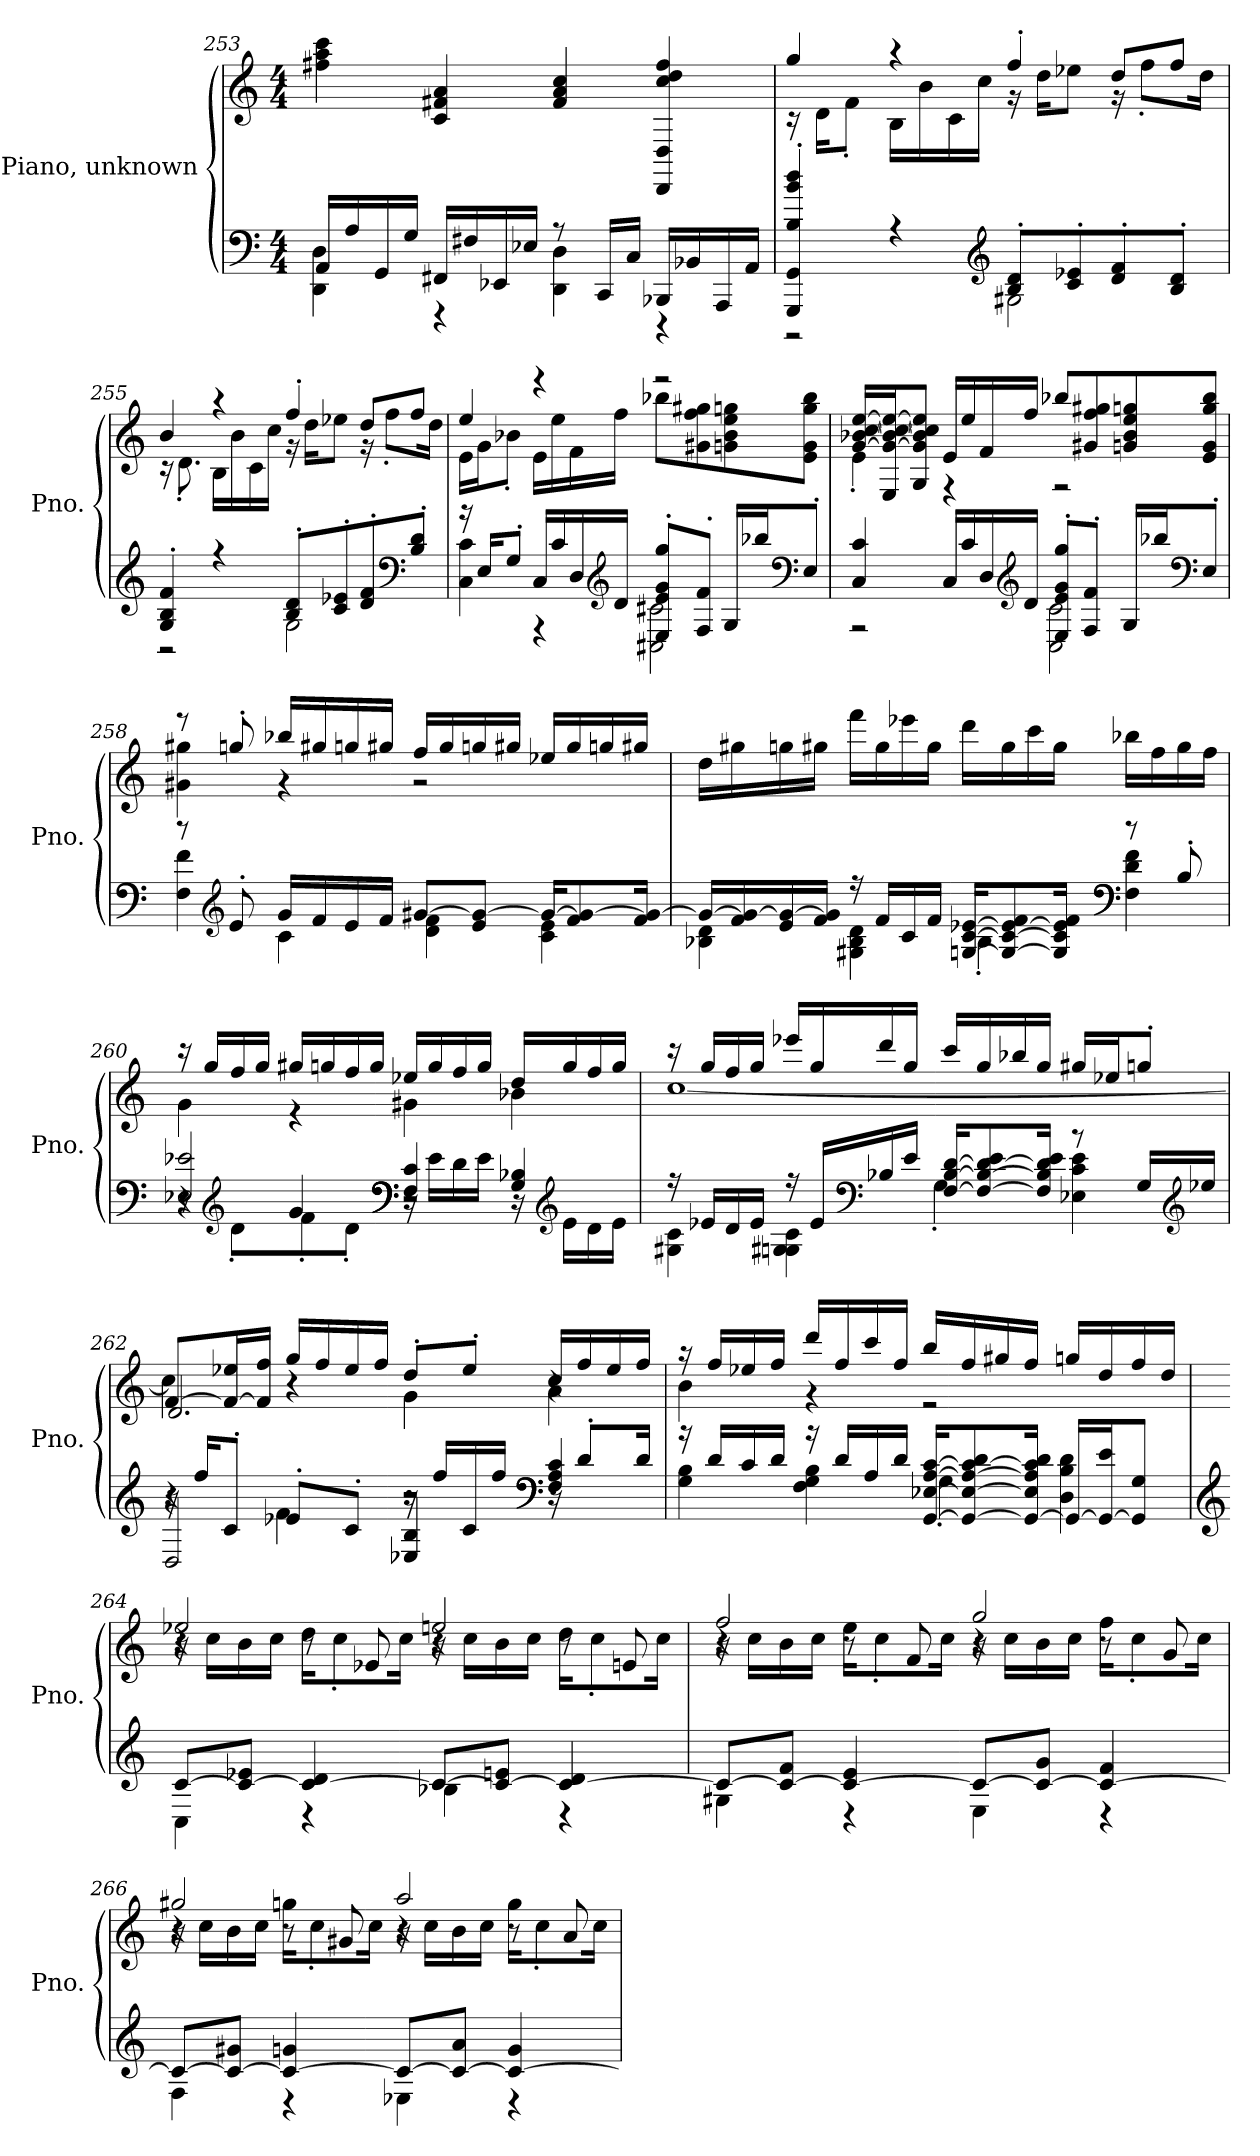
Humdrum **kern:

**kern	**kern
*part1	*part1
*staff2	*staff1
*I"Piano, unknown	*
*I'Pno.	*
!!LO:PB:g=z
*clefF4	*clefG2
*k[]	*k[]
*M4/4	*M4/4
=253	=253
*^	*
16AA/LL	4DD\ 4D\	4ff#X\ 4aa\ 4ccc\
16A/	.	.
16GG/	.	.
16G/JJ	.	.
16FF#X/LL	4r	4c/ 4f#X/ 4a/
16F#X/	.	.
16EE-X/	.	.
16E-X/JJ	.	.
8r	4DD\ 4D\	4f#/ 4a/ 4cc/
16CC/LL	.	.
16C/JJ	.	.
16BBB-X/LL	4r	4DD/ 4D/ 4cc/ 4dd/ 4ff#/
16BB-X/	.	.
16AAA/	.	.
16AA/JJ	.	.
=254	=254	=254
*	*	*^
4GGG/' 4GG/' 4B/' 4b/' 4dd/'	2r	4gg/	16r
.	.	.	16d\KL
.	.	.	8f'\J
4r	.	4r	16B\LL
.	.	.	16b\
.	.	.	16c\
.	.	.	16cc\JJ
*clefG2	*	*	*
8B/' 8d/'L	2G#X\	4ff'/	16r
.	.	.	16dd\KL
8c/' 8e-X/'	.	.	8ee-X\J
8d/' 8f/'	.	8dd/L	16r
.	.	.	8ff'\L
8B/' 8d/'J	.	8ff/J	.
.	.	.	16dd\Jk
!!LO:LB:g=z	!!
=255	=255	=255	=255
4G/' 4B/' 4f/'	2r	4b/	16r
.	.	.	8.d'\
4r	.	4r	16B\LL
.	.	.	16b\
.	.	.	16c\
.	.	.	16cc\JJ
8B/' 8d/'L	2G\	4ff'/	16r
.	.	.	16dd\KL
8c/' 8e-X/'	.	.	8ee-X\J
8d/' 8f/'	.	8dd/L	16r
.	.	.	8ff'\L
*clefF4	*	*	*
8B/' 8d/'J	.	8ff/J	.
.	.	.	16dd\Jk
=256	=256	=256	=256
16r	4C\ 4c\	4ee/	16e\LL
16E/KL	.	.	16g\J
8G'/J	.	.	8b-X'\J
16C/LL	4r	4r	16e\LL
16c/	.	.	16ee\
16D/	.	.	16f\
*clefG2	*	*	*
16d/JJ	.	.	16ff\JJ
8E/' 8e/' 8g/' 8gg/'L	2C#X\ 2c#X\	2r	8bb-X\L
8F/' 8f/'J	.	.	8g#X\ 8ff\ 8gg#X\
16G/LL	.	.	8gn\ 8b-\ 8ee\ 8ggn\
16bb-X/J	.	.	.
*clefF4	*	*	*
8E'/J	.	.	8e\ 8g\ 8gg\ 8bb-\J
!!LO:LB:g=z	!!
=257	=257	=257	=257
4C/ 4c/	2r	[16g/ [16b-X/ [16cc/ [16ee/LL	4e'\
.	.	16E/ 16g/_ 16b-/_ 16cc/_ 16ee/_J	.
.	.	8G/ 8g/] 8b-/] 8cc/] 8ee/]J	.
16C/LL	.	16e/LL	4r
16c/	.	16ee/	.
16D/	.	16f/	.
*clefG2	*	*	*
16d/JJ	.	16ff/JJ	.
8E/' 8e/' 8g/' 8gg/'L	2C\ 2c\	8bb-X/L	2r
8F/' 8f/'J	.	8g#X/ 8ff/ 8gg#X/	.
16G/LL	.	8gn/ 8b-/ 8ee/ 8ggn/	.
16bb-X/J	.	.	.
*clefF4	*	*	*
8E'/J	.	8e/ 8g/ 8gg/ 8bb-/J	.
!!LO:LB:g=z	!!
=258	=258	=258	=258
8r	4F\ 4f\	8r	4g#X\ 4gg#X\
*clefG2	*	*	*
8e'/	.	8ggn'/	.
16g/LL	4c\	16bb-X/LL	4r
16f/	.	16gg#X/	.
16e/	.	16ggn/	.
16f/JJ	.	16gg#X/JJ	.
[8g#X/L	4d\ 4f\	16ff/LL	2r
.	.	16gg#/	.
8e/ 8g#/_J	.	16ggn/	.
.	.	16gg#X/JJ	.
16g#/KL_	4c\ 4e\	16ee-X/LL	.
8f/ 8g#/_	.	16gg#/	.
.	.	16ggn/	.
16f/ 16g#/_Jk	.	16gg#X/JJ	.
*	*	*v	*v
!!LO:LB:g=z
=259	=259	=259
16g#/LL_	4B-X\ 4d\	16dd\LL
16f/ 16g#/_	.	16gg#X\
16e/ 16g#/_	.	16ggn\
16f/ 16g#/]JJ	.	16gg#X\JJ
16r	4G#X\ 4B-\ 4d\	16fff\LL
16f/LL	.	16gg#\
16c/	.	16eee-X\
16f/JJ	.	16gg#\JJ
[16Gn/ [16c/ [16e-X/KL	4B-'\	16ddd\LL
8G/_ 8c/_ 8e-/_ 8f/	.	16gg#\
.	.	16ccc\
16G/] 16c/] 16e-/] 16f/Jk	.	16gg#\JJ
*clefF4	*	*
8r	4F\ 4d\ 4f\	16bb-X\LL
.	.	16ff\
8B-'/	.	16gg#\
.	.	16ff\JJ
!!LO:LB:g=z
=260	=260	=260
*	*^	*^
4r	8r	2E-X/ 2e-X/	16r	4g\
.	.	.	16gg/LL	.
*clefG2	*	*	*	*
.	8d'\L	.	16ff/	.
.	.	.	16gg/JJ	.
4g/	8f'\	.	16gg#X/LL	4r
.	.	.	16ggn/	.
.	8d'\J	.	16ff/	.
.	.	.	16gg/JJ	.
*clefF4	*	*	*	*
2r	16r	4F/ 4c/	16ee-X/LL	4g#X\
.	16e-\LL	.	16gg/	.
.	16d\	.	16ff/	.
.	16e-\JJ	.	16gg/JJ	.
.	16r	4G/ 4B-X/	16dd/LL	4b-X\
*clefG2	*	*	*	*
.	16e-\LL	.	16gg/	.
.	16d\	.	16ff/	.
.	16e-\JJ	.	16gg/JJ	.
*	*v	*v	*	*
!!LO:PB:g=z	!!
=261	=261	=261	=261
16r	4G#X\ 4c\	16r	[1cc
16e-X/LL	.	16gg/LL	.
16d/	.	16ff/	.
16e-/JJ	.	16gg/JJ	.
16r	4Gn\ 4G#X\ 4c\	16eee-X/LL	.
16e-/LL	.	16gg/	.
*clefF4	*	*	*
16B-X/	.	16ddd/	.
16e-/JJ	.	16gg/JJ	.
[16F/ [16B-/ [16d/KL	4G#'\	16ccc/LL	.
8F/_ 8B-/_ 8d/_ 8e-/	.	16gg/	.
.	.	16bb-X/	.
16F/] 16B-/] 16d/] 16e-/Jk	.	16gg/JJ	.
8r	4E-X\ 4c\ 4e-\	16gg#X/LL	.
.	.	16ee-X/J	.
16G#/LL	.	8ggn'/J	.
*clefG2	*	*	*
16ee-X/JJ	.	.	.
!!LO:LB:g=z
=262	=262	=262	=262
*	*^	*	*^
16r	4r	2D/	[8f/L	4cc\]	2.d/
16ff/KL	.	.	.	.	.
8c'/J	.	.	16f/_ 16ee-X/L	.	.
.	.	.	16f/] 16ff/JJ	.	.
8e-X'/L	4f\	.	16gg/LL	4r	.
.	.	.	16ff/	.	.
8c'/J	.	.	16ee-/	.	.
.	.	.	16ff/JJ	.	.
16r	2r	4E-X/ 4B/	8dd'/L	4g\	.
16ff/LL	.	.	.	.	.
16c/	.	.	8ee-'/J	.	.
16ff/JJ	.	.	.	.	.
*clefF4	*	*	*	*	*
16r	.	4F/ 4A/ 4c/	16cc/LL	4a\	4r
8d'/L	.	.	16ff/	.	.
.	.	.	16ee-/	.	.
16d/Jk	.	.	16ff/JJ	.	.
*	*v	*v	*	*	*
*	*	*	*v	*v
=263	=263	=263	=263
16r	4G\ 4B\	16r	4b\
16d/LL	.	16ff/LL	.
16c/	.	16ee-X/	.
16d/JJ	.	16ff/JJ	.
16r	4F\ 4G\ 4B\	16ddd/LL	4r
16d/LL	.	16ff/	.
16A/	.	16ccc/	.
16d/JJ	.	16ff/JJ	.
[16GG/ [16E-X/ [16A/ [16c/KL	4G'\	16bb/LL	2r
8GG/_ 8E-/_ 8A/_ 8c/_ 8d/	.	16ff/	.
.	.	16gg#X/	.
16GG/_ 16E-/] 16A/] 16c/] 16d/Jk	.	16ff/JJ	.
16GG/LL_	4D\ 4B\ 4d\	16ggn/LL	.
16GG/_ 16e/J	.	16dd/	.
8GG/] 8G/J	.	16ff/	.
.	.	16dd/JJ	.
*	*	*v	*v
!!LO:LB:g=z
=264	=264	=264
*clefG2	*	*
*	*	*^
*	*	*	*^
[8c/L	4C\	2ee-X/	16r	4r
.	.	.	16cc\LL	.
8c/_ 8e-X/J	.	.	16b\	.
.	.	.	16cc\JJ	.
4c/_ 4d/	4r	.	16dd\KL	8r
.	.	.	8cc'\	.
.	.	.	.	8e-X/
.	.	.	16cc\Jk	.
8c/L_	4B-X\	2een/	16r	4r
.	.	.	16cc\LL	.
8c/_ 8en/J	.	.	16b\	.
.	.	.	16cc\JJ	.
4c/_ 4d/	4r	.	16dd\KL	8r
.	.	.	8cc'\	.
.	.	.	.	8en/
.	.	.	16cc\Jk	.
=265	=265	=265	=265	=265
8c/L_	4G#X\	2ff/	16r	4r
.	.	.	16cc\LL	.
8c/_ 8f/J	.	.	16b\	.
.	.	.	16cc\JJ	.
4c/_ 4e/	4r	.	16ee\KL	8r
.	.	.	8cc'\	.
.	.	.	.	8f/
.	.	.	16cc\Jk	.
8c/L_	4E\	2gg/	16r	4r
.	.	.	16cc\LL	.
8c/_ 8g/J	.	.	16b\	.
.	.	.	16cc\JJ	.
4c/_ 4f/	4r	.	16ff\KL	8r
.	.	.	8cc'\	.
.	.	.	.	8g/
.	.	.	16cc\Jk	.
!!LO:LB:g=z	!!	!!
=266	=266	=266	=266	=266
8c/L_	4F\	2gg#X/	16r	4r
.	.	.	16cc\LL	.
8c/_ 8g#X/J	.	.	16b\	.
.	.	.	16cc\JJ	.
4c/_ 4gn/	4r	.	16ggn\KL	8r
.	.	.	8cc'\	.
.	.	.	.	8g#X/
.	.	.	16cc\Jk	.
8c/L_	4E-X\	2aa/	16r	4r
.	.	.	16cc\LL	.
8c/_ 8a/J	.	.	16b\	.
.	.	.	16cc\JJ	.
4c/_ 4g/	4r	.	16gg\KL	8r
.	.	.	8cc'\	.
.	.	.	.	8a/
.	.	.	16cc\Jk	.
*v	*v	*	*	*
*	*v	*v	*v
=	=
*-	*-
